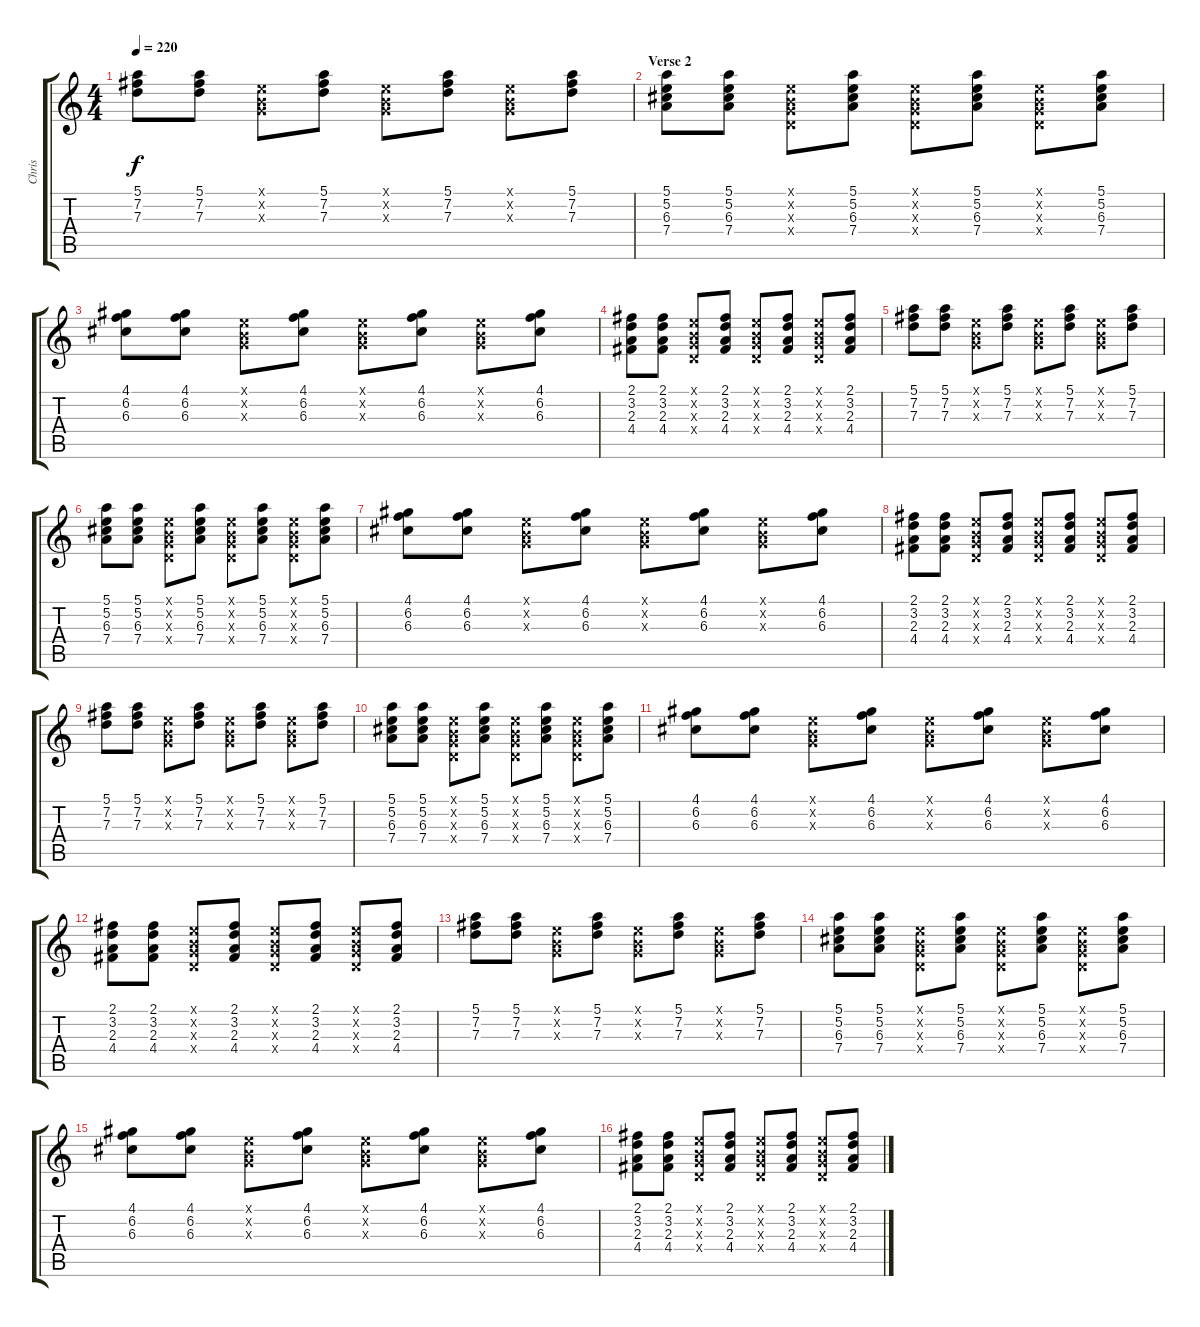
\track ("Chris" "Chris") {instrument electricguitarclean}
\staff {score tabs}
\tuning (E4 B3 G3 D3 A2 E2) {hide}
\ts (4 4)
\tempo 220
\clef g2
\ks c
(5.1 7.2 7.3).8{dy f} (5.1 7.2 7.3).8 (0.1{x} 0.2{x} 0.3{x}).8 (5.1 7.2 7.3).8 (0.1{x} 0.2{x} 0.3{x}).8 (5.1 7.2 7.3).8 (0.1{x} 0.2{x} 0.3{x}).8 (5.1 7.2 7.3).8 |
\section ("" "Verse 2")
(5.1 5.2 6.3 7.4).8 (5.1 5.2 6.3 7.4).8 (0.1{x} 0.2{x} 0.3{x} 0.4{x}).8 (5.1 5.2 6.3 7.4).8 (0.1{x} 0.2{x} 0.3{x} 0.4{x}).8 (5.1 5.2 6.3 7.4).8 (0.1{x} 0.2{x} 0.3{x} 0.4{x}).8 (5.1 5.2 6.3 7.4).8 |
(4.1 6.2 6.3).8 (4.1 6.2 6.3).8 (0.1{x} 0.2{x} 0.3{x}).8 (4.1 6.2 6.3).8 (0.1{x} 0.2{x} 0.3{x}).8 (4.1 6.2 6.3).8 (0.1{x} 0.2{x} 0.3{x}).8 (4.1 6.2 6.3).8 |
(2.1 3.2 2.3 4.4).8 (2.1 3.2 2.3 4.4).8 (0.1{x} 0.2{x} 0.3{x} 0.4{x}).8 (2.1 3.2 2.3 4.4).8 (0.1{x} 0.2{x} 0.3{x} 0.4{x}).8 (2.1 3.2 2.3 4.4).8 (0.1{x} 0.2{x} 0.3{x} 0.4{x}).8 (2.1 3.2 2.3 4.4).8 |
(5.1 7.2 7.3).8 (5.1 7.2 7.3).8 (0.1{x} 0.2{x} 0.3{x}).8 (5.1 7.2 7.3).8 (0.1{x} 0.2{x} 0.3{x}).8 (5.1 7.2 7.3).8 (0.1{x} 0.2{x} 0.3{x}).8 (5.1 7.2 7.3).8 |
(5.1 5.2 6.3 7.4).8 (5.1 5.2 6.3 7.4).8 (0.1{x} 0.2{x} 0.3{x} 0.4{x}).8 (5.1 5.2 6.3 7.4).8 (0.1{x} 0.2{x} 0.3{x} 0.4{x}).8 (5.1 5.2 6.3 7.4).8 (0.1{x} 0.2{x} 0.3{x} 0.4{x}).8 (5.1 5.2 6.3 7.4).8 |
(4.1 6.2 6.3).8 (4.1 6.2 6.3).8 (0.1{x} 0.2{x} 0.3{x}).8 (4.1 6.2 6.3).8 (0.1{x} 0.2{x} 0.3{x}).8 (4.1 6.2 6.3).8 (0.1{x} 0.2{x} 0.3{x}).8 (4.1 6.2 6.3).8 |
(2.1 3.2 2.3 4.4).8 (2.1 3.2 2.3 4.4).8 (0.1{x} 0.2{x} 0.3{x} 0.4{x}).8 (2.1 3.2 2.3 4.4).8 (0.1{x} 0.2{x} 0.3{x} 0.4{x}).8 (2.1 3.2 2.3 4.4).8 (0.1{x} 0.2{x} 0.3{x} 0.4{x}).8 (2.1 3.2 2.3 4.4).8 |
(5.1 7.2 7.3).8 (5.1 7.2 7.3).8 (0.1{x} 0.2{x} 0.3{x}).8 (5.1 7.2 7.3).8 (0.1{x} 0.2{x} 0.3{x}).8 (5.1 7.2 7.3).8 (0.1{x} 0.2{x} 0.3{x}).8 (5.1 7.2 7.3).8 |
(5.1 5.2 6.3 7.4).8 (5.1 5.2 6.3 7.4).8 (0.1{x} 0.2{x} 0.3{x} 0.4{x}).8 (5.1 5.2 6.3 7.4).8 (0.1{x} 0.2{x} 0.3{x} 0.4{x}).8 (5.1 5.2 6.3 7.4).8 (0.1{x} 0.2{x} 0.3{x} 0.4{x}).8 (5.1 5.2 6.3 7.4).8 |
(4.1 6.2 6.3).8 (4.1 6.2 6.3).8 (0.1{x} 0.2{x} 0.3{x}).8 (4.1 6.2 6.3).8 (0.1{x} 0.2{x} 0.3{x}).8 (4.1 6.2 6.3).8 (0.1{x} 0.2{x} 0.3{x}).8 (4.1 6.2 6.3).8 |
(2.1 3.2 2.3 4.4).8 (2.1 3.2 2.3 4.4).8 (0.1{x} 0.2{x} 0.3{x} 0.4{x}).8 (2.1 3.2 2.3 4.4).8 (0.1{x} 0.2{x} 0.3{x} 0.4{x}).8 (2.1 3.2 2.3 4.4).8 (0.1{x} 0.2{x} 0.3{x} 0.4{x}).8 (2.1 3.2 2.3 4.4).8 |
(5.1 7.2 7.3).8 (5.1 7.2 7.3).8 (0.1{x} 0.2{x} 0.3{x}).8 (5.1 7.2 7.3).8 (0.1{x} 0.2{x} 0.3{x}).8 (5.1 7.2 7.3).8 (0.1{x} 0.2{x} 0.3{x}).8 (5.1 7.2 7.3).8 |
(5.1 5.2 6.3 7.4).8 (5.1 5.2 6.3 7.4).8 (0.1{x} 0.2{x} 0.3{x} 0.4{x}).8 (5.1 5.2 6.3 7.4).8 (0.1{x} 0.2{x} 0.3{x} 0.4{x}).8 (5.1 5.2 6.3 7.4).8 (0.1{x} 0.2{x} 0.3{x} 0.4{x}).8 (5.1 5.2 6.3 7.4).8 |
(4.1 6.2 6.3).8 (4.1 6.2 6.3).8 (0.1{x} 0.2{x} 0.3{x}).8 (4.1 6.2 6.3).8 (0.1{x} 0.2{x} 0.3{x}).8 (4.1 6.2 6.3).8 (0.1{x} 0.2{x} 0.3{x}).8 (4.1 6.2 6.3).8 |
(2.1 3.2 2.3 4.4).8 (2.1 3.2 2.3 4.4).8 (0.1{x} 0.2{x} 0.3{x} 0.4{x}).8 (2.1 3.2 2.3 4.4).8 (0.1{x} 0.2{x} 0.3{x} 0.4{x}).8 (2.1 3.2 2.3 4.4).8 (0.1{x} 0.2{x} 0.3{x} 0.4{x}).8 (2.1 3.2 2.3 4.4).8
